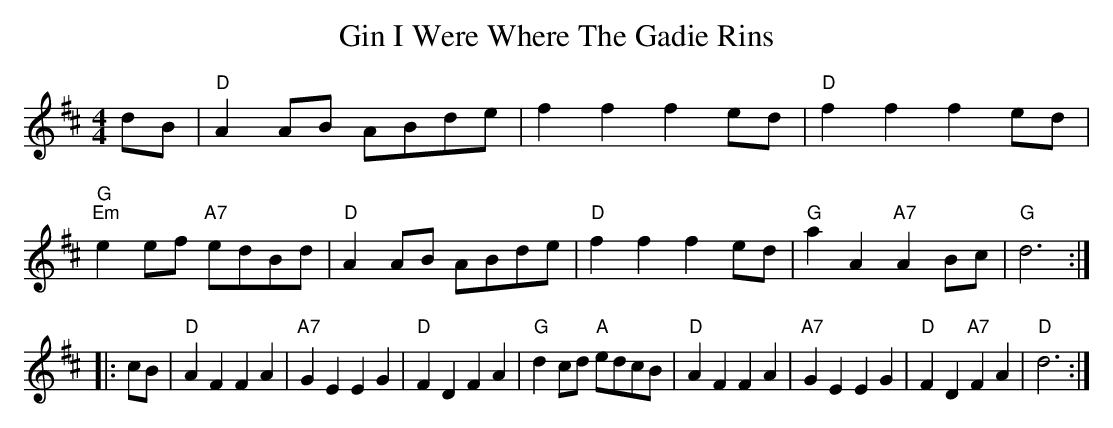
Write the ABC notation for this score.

X:1
T:Gin I Were Where The Gadie Rins
M:4/4
L:1/4
K:D
d/2B/2|"D"AA/2B/2 A/2B/2d/2e/2|ff fe/2d/2|"D"ff fe/2d/2|
"G""Em"ee/2f/2 "A7"e/2d/2B/2d/2|"D"AA/2B/2 A/2B/2d/2e/2|"D"ff fe/2d/2|\
"G"aA "A7"AB/2c/2|"G"d3:|
|:c/2B/2|"D"AF FA|"A7"GE EG|"D"FD FA|"G"dc/2d/2 "A"e/2d/2c/2B/2|"D"AF FA|\
"A7"GE EG|"D"FD "A7"FA|"D"d3:|
